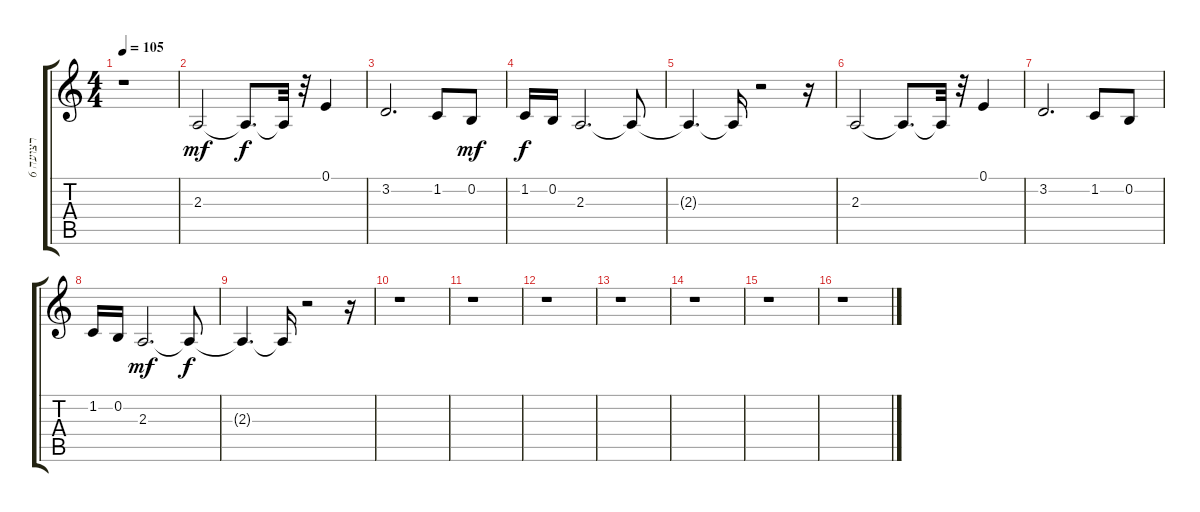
\track ("רצועה 6" "רצועה 6") {instrument ocarina}
\staff {score tabs}
\tuning (E4 B3 G3 D3 A2 E2) {hide}
\ts (4 4)
\tempo 105
\clef g2
\ks c
r.1{dy mf} |
2.3.2 2.3{t}.8{d dy f} 2.3{t}.32 r.32 0.1.4 |
3.2.2{d} 1.2.8 0.2.8{dy mf} |
1.2.16{dy f} 0.2.16 2.3.2{d} 2.3{t}.8 |
2.3{t}.4{d} 2.3{t}.16 r.2 r.16 |
2.3.2 2.3{t}.8{d} 2.3{t}.32 r.32 0.1.4 |
3.2.2{d} 1.2.8 0.2.8 |
1.2.16 0.2.16 2.3.2{d dy mf} 2.3{t}.8{dy f} |
2.3{t}.4{d} 2.3{t}.16 r.2 r.16 |
r.1 |
r.1 |
r.1 |
r.1 |
r.1 |
r.1 |
r.1
